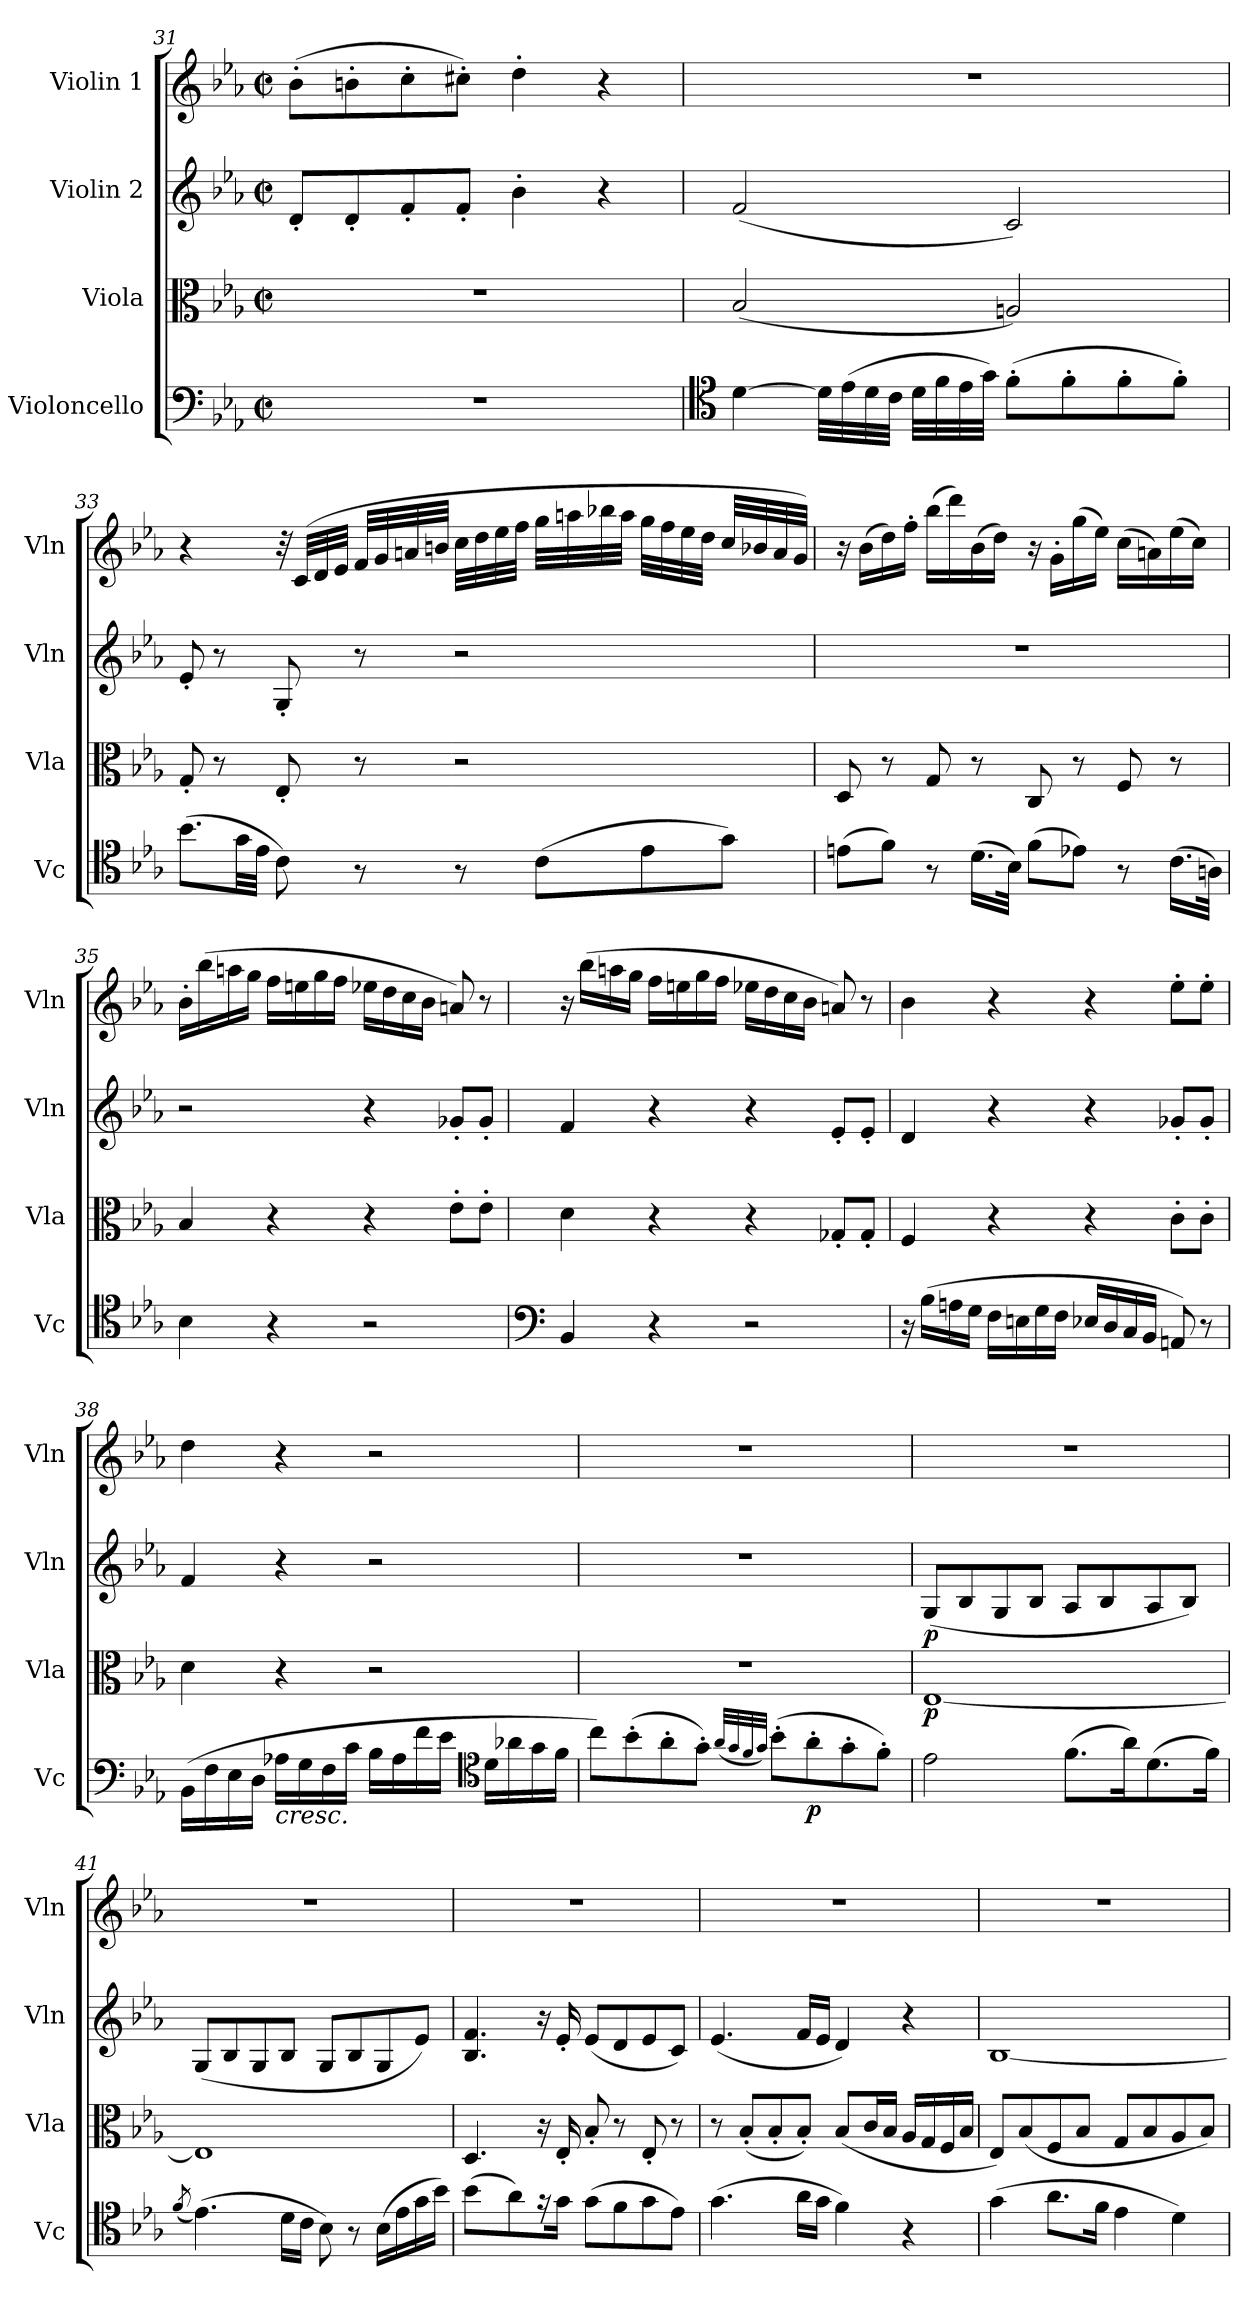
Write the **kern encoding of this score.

**kern	**dynam	**kern	**dynam	**kern	**dynam	**kern
*part4	*part4	*part3	*part3	*part2	*part2	*part1
*staff4	*staff4	*staff3	*staff3	*staff2	*staff2	*staff1
*I"Violoncello	*	*I"Viola	*	*I"Violin 2	*	*I"Violin 1
*I'Vc	*	*I'Vla	*	*I'Vln	*	*I'Vln
!!LO:LB:g=z
*clefF4	*	*clefC3	*	*clefG2	*	*clefG2
*k[b-e-a-]	*	*k[b-e-a-]	*	*k[b-e-a-]	*	*k[b-e-a-]
*M2/2	*	*M2/2	*	*M2/2	*	*M2/2
*met(c|)	*	*met(c|)	*	*met(c|)	*	*met(c|)
=31	=31	=31	=31	=31	=31	=31
1r	.	1r	.	8d'/L	.	(8b-'\L
.	.	.	.	8d'/	.	8bn'\
.	.	.	.	8f'/	.	8cc'\
.	.	.	.	8f'/J	.	8cc#X'\J)
.	.	.	.	4b-'\	.	4dd'\
.	.	.	.	4r	.	4r
=32	=32	=32	=32	=32	=32	=32
*clefC4	*	*	*	*	*	*
[4d\	.	(2B-/	.	(2f/	.	1r
32d\LLL]	.	.	.	.	.	.
(32e-\	.	.	.	.	.	.
32d\	.	.	.	.	.	.
32c\JJJ	.	.	.	.	.	.
32d\LLL	.	.	.	.	.	.
32f\	.	.	.	.	.	.
32e-\	.	.	.	.	.	.
32g\JJJ)	.	.	.	.	.	.
(8f'\L	.	2An/)	.	2c/)	.	.
8f'\	.	.	.	.	.	.
8f'\	.	.	.	.	.	.
8f'\J)	.	.	.	.	.	.
!!LO:LB:g=z
=33	=33	=33	=33	=33	=33	=33
(8.b-\L	.	8G'/	.	8e-'/	.	4r
.	.	8r	.	8r	.	.
32g\LL	.	.	.	.	.	.
32e-\JJJ	.	.	.	.	.	.
8c\)	.	8E-'/	.	8G'/	.	32r
.	.	.	.	.	.	(32c/LLL
.	.	.	.	.	.	32d/
.	.	.	.	.	.	32e-/JJJ
8r	.	8r	.	8r	.	32f/LLL
.	.	.	.	.	.	32g/
.	.	.	.	.	.	32an/
.	.	.	.	.	.	32bn/JJJ
8r	.	2r	.	2r	.	32cc\LLL
.	.	.	.	.	.	32dd\
.	.	.	.	.	.	32ee-\
.	.	.	.	.	.	32ff\JJJ
(8c\L	.	.	.	.	.	32gg\LLL
.	.	.	.	.	.	32aan\
.	.	.	.	.	.	32bb-X\
.	.	.	.	.	.	32aa\JJJ
8e-\	.	.	.	.	.	32gg\LLL
.	.	.	.	.	.	32ff\
.	.	.	.	.	.	32ee-\
.	.	.	.	.	.	32dd\JJJ
8g\J)	.	.	.	.	.	32cc/LLL
.	.	.	.	.	.	32b-X/
.	.	.	.	.	.	32a/
.	.	.	.	.	.	32g/JJJ)
=34	=34	=34	=34	=34	=34	=34
(8en\L	.	8D/	.	1r	.	16r
.	.	.	.	.	.	(16b-\LL
8f\J)	.	8r	.	.	.	16dd\)
.	.	.	.	.	.	16ff'\JJ
8r	.	8G/	.	.	.	(16bb-\LL
.	.	.	.	.	.	16ddd\)
(16.d\LL	.	8r	.	.	.	(16b-\
.	.	.	.	.	.	16dd\JJ)
32B-\JJk)	.	.	.	.	.	.
(8f\L	.	8C/	.	.	.	16r
.	.	.	.	.	.	16g'\LL
8e-X\J)	.	8r	.	.	.	(16gg\
.	.	.	.	.	.	16ee-\JJ)
8r	.	8F/	.	.	.	(16cc\LL
.	.	.	.	.	.	16an\)
(16.c\LL	.	8r	.	.	.	(16ee-\
.	.	.	.	.	.	16cc\JJ)
32An\JJk)	.	.	.	.	.	.
!!LO:LB:g=z
=35	=35	=35	=35	=35	=35	=35
4B-\	.	4B-/	.	2r	.	16b-'\LL
.	.	.	.	.	.	(16bb-\
.	.	.	.	.	.	16aan\
.	.	.	.	.	.	16gg\JJ
4r	.	4r	.	.	.	16ff\LL
.	.	.	.	.	.	16een\
.	.	.	.	.	.	16gg\
.	.	.	.	.	.	16ff\JJ
2r	.	4r	.	4r	.	16ee-X\LL
.	.	.	.	.	.	16dd\
.	.	.	.	.	.	16cc\
.	.	.	.	.	.	16b-\JJ
.	.	8e-'\L	.	8g-X'/L	.	8an/)
.	.	8e-'\J	.	8g-'/J	.	8r
=36	=36	=36	=36	=36	=36	=36
*clefF4	*	*	*	*	*	*
4BB-/	.	4d\	.	4f/	.	16r
.	.	.	.	.	.	(16bb-\LL
.	.	.	.	.	.	16aan\
.	.	.	.	.	.	16gg\JJ
4r	.	4r	.	4r	.	16ff\LL
.	.	.	.	.	.	16een\
.	.	.	.	.	.	16gg\
.	.	.	.	.	.	16ff\JJ
2r	.	4r	.	4r	.	16ee-X\LL
.	.	.	.	.	.	16dd\
.	.	.	.	.	.	16cc\
.	.	.	.	.	.	16b-\JJ
.	.	8G-X'/L	.	8e-'/L	.	8an/)
.	.	8G-'/J	.	8e-'/J	.	8r
!!LO:PB:g=z
=37	=37	=37	=37	=37	=37	=37
16r	.	4F/	.	4d/	.	4b-\
(16B-\LL	.	.	.	.	.	.
16An\	.	.	.	.	.	.
16G\JJ	.	.	.	.	.	.
16F\LL	.	4r	.	4r	.	4r
16En\	.	.	.	.	.	.
16G\	.	.	.	.	.	.
16F\JJ	.	.	.	.	.	.
16E-X/LL	.	4r	.	4r	.	4r
16D/	.	.	.	.	.	.
16C/	.	.	.	.	.	.
16BB-/JJ	.	.	.	.	.	.
8AAn/)	.	8c'\L	.	8g-X'/L	.	8ee-'\L
8r	.	8c'\J	.	8g-'/J	.	8ee-'\J
=38	=38	=38	=38	=38	=38	=38
(16BB-\LL	.	4d\	.	4f/	.	4dd\
16F\	.	.	.	.	.	.
16E-\	.	.	.	.	.	.
16D\JJ	.	.	.	.	.	.
!LO:TX:b:i:t=cresc.	!	!	!	!	!	!
16A-X\LL	.	4r	.	4r	.	4r
16G\	.	.	.	.	.	.
16F\	.	.	.	.	.	.
16c\JJ	.	.	.	.	.	.
16B-\LL	.	2r	.	2r	.	2r
16A-\	.	.	.	.	.	.
16f\	.	.	.	.	.	.
16e-\JJ	.	.	.	.	.	.
*clefC4	*	*	*	*	*	*
16d\LL	.	.	.	.	.	.
16a-X\	.	.	.	.	.	.
16g\	.	.	.	.	.	.
16f\JJ	.	.	.	.	.	.
=39	=39	=39	=39	=39	=39	=39
8cc\L)	.	1r	.	1r	.	1r
(8b-'\	.	.	.	.	.	.
8a-'\	.	.	.	.	.	.
8g'\J)	.	.	.	.	.	.
(32qa-/LLL	.	.	.	.	.	.
32qg/	.	.	.	.	.	.
32qf/	.	.	.	.	.	.
32qg/JJJ)	.	.	.	.	.	.
(8b-'\L	.	.	.	.	.	.
!	!LO:DY:b	!	!	!	!	!
8a-'\	p	.	.	.	.	.
8g'\	.	.	.	.	.	.
8f'\J)	.	.	.	.	.	.
!!LO:LB:g=z
=40	=40	=40	=40	=40	=40	=40
!	!	!	!LO:DY:b	!	!LO:DY:b	!
2e-\	.	[1E-	p	(8G/L	p	1r
.	.	.	.	8B-/	.	.
.	.	.	.	8G/	.	.
.	.	.	.	8B-/J	.	.
(8.f\L	.	.	.	8A-/L	.	.
.	.	.	.	8B-/	.	.
16a-\K)	.	.	.	.	.	.
(8.d\	.	.	.	8A-/	.	.
.	.	.	.	8B-/J)	.	.
16f\Jk)	.	.	.	.	.	.
=41	=41	=41	=41	=41	=41	=41
(8qf/	.	.	.	.	.	.
(4.e-\)	.	1E-]	.	(8G/L	.	1r
.	.	.	.	8B-/	.	.
.	.	.	.	8G/	.	.
16d\LL	.	.	.	8B-/J	.	.
16c\JJ	.	.	.	.	.	.
8B-\)	.	.	.	8G/L	.	.
8r	.	.	.	8B-/	.	.
(16B-\LL	.	.	.	8G/	.	.
16e-\	.	.	.	.	.	.
16g\	.	.	.	8e-/J)	.	.
16b-\JJ)	.	.	.	.	.	.
!!LO:LB:g=z
=42	=42	=42	=42	=42	=42	=42
(4b-\	.	4.D/	.	4.B-/ 4.f/	.	1r
8a-\L)	.	.	.	.	.	.
16r	.	16r	.	16r	.	.
16g\JJ	.	16E-'/	.	16e-'/	.	.
(8g\L	.	8B-'/	.	(8e-/L	.	.
8f\	.	8r	.	8d/	.	.
8g\	.	8E-'/	.	8e-/	.	.
8e-\J)	.	8r	.	8c/J)	.	.
=43	=43	=43	=43	=43	=43	=43
(4.g\	.	8r	.	(4.e-/	.	1r
.	.	(8B-'/L	.	.	.	.
.	.	8B-'/	.	.	.	.
16a-\LL	.	8B-'/J)	.	16f/LL	.	.
16g\JJ	.	.	.	16e-/JJ	.	.
4f\)	.	(8B-/L	.	4d/)	.	.
.	.	16c/L	.	.	.	.
.	.	16B-/JJ	.	.	.	.
4r	.	16A-/LL	.	4r	.	.
.	.	16G/	.	.	.	.
.	.	16F/	.	.	.	.
.	.	16B-/JJ	.	.	.	.
=44	=44	=44	=44	=44	=44	=44
!	!LO:DY:b	!	!	!	!	!
!	!LO:DY:n=1:b	!	!	!	!	!
(4g\	other-dynamics other-dynamics	8E-/L)	.	[1B-	.	1r
.	.	(8B-/	.	.	.	.
8.a-\L	.	8F/	.	.	.	.
.	.	8B-/J	.	.	.	.
16f\Jk	.	.	.	.	.	.
4e-\	.	8G/L	.	.	.	.
.	.	8B-/	.	.	.	.
4d\)	.	8A-/	.	.	.	.
.	.	8B-/J)	.	.	.	.
=	=	=	=	=	=	=
*-	*-	*-	*-	*-	*-	*-
